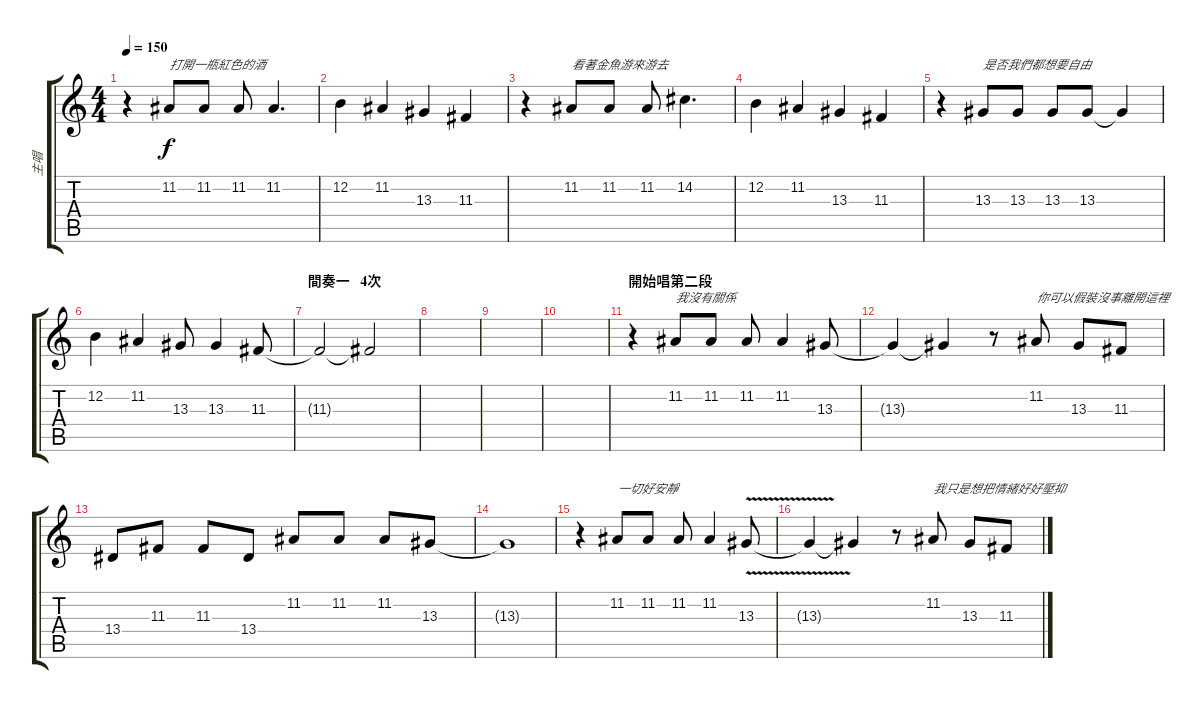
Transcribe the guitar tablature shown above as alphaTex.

\track ("主唱" "主唱") {instrument accordion}
\staff {score tabs}
\tuning (E4 B3 G3 D3 A2 E2) {hide}
\ts (4 4)
\tempo 150
\clef g2
\ks c
r.4{dy f} 11.2.8{txt "打開一瓶紅色的酒"} 11.2.8 11.2.8 11.2.4{d} |
12.2.4 11.2.4 13.3.4 11.3.4 |
r.4 11.2.8{txt "看著金魚游來游去"} 11.2.8 11.2.8 14.2.4{d} |
12.2.4 11.2.4 13.3.4 11.3.4 |
r.4 13.3.8{txt "是否我們都想要自由"} 13.3.8 13.3.8 13.3.8 13.3{t}.4 |
12.2.4 11.2.4 13.3.8 13.3.4 11.3.8 |
\section ("" "間奏一   4次")
11.3{t}.2 11.3{t}.2 |
|
|
|
\section ("" "開始唱第二段")
r.4 11.2.8{txt "我沒有關係"} 11.2.8 11.2.8 11.2.4 13.3.8 |
13.3{t}.4 13.3{t}.4 r.8 11.2.8{txt "你可以假裝沒事離開這裡"} 13.3.8 11.3.8 |
13.4.8 11.3.8 11.3.8 13.4.8 11.2.8 11.2.8 11.2.8 13.3.8 |
13.3{t}.1 |
r.4 11.2.8{txt "一切好安靜"} 11.2.8 11.2.8 11.2.4 13.3{v}.8 |
13.3{t}.4 13.3{t}.4 r.8 11.2.8{txt "我只是想把情緒好好壓抑"} 13.3.8 11.3.8
